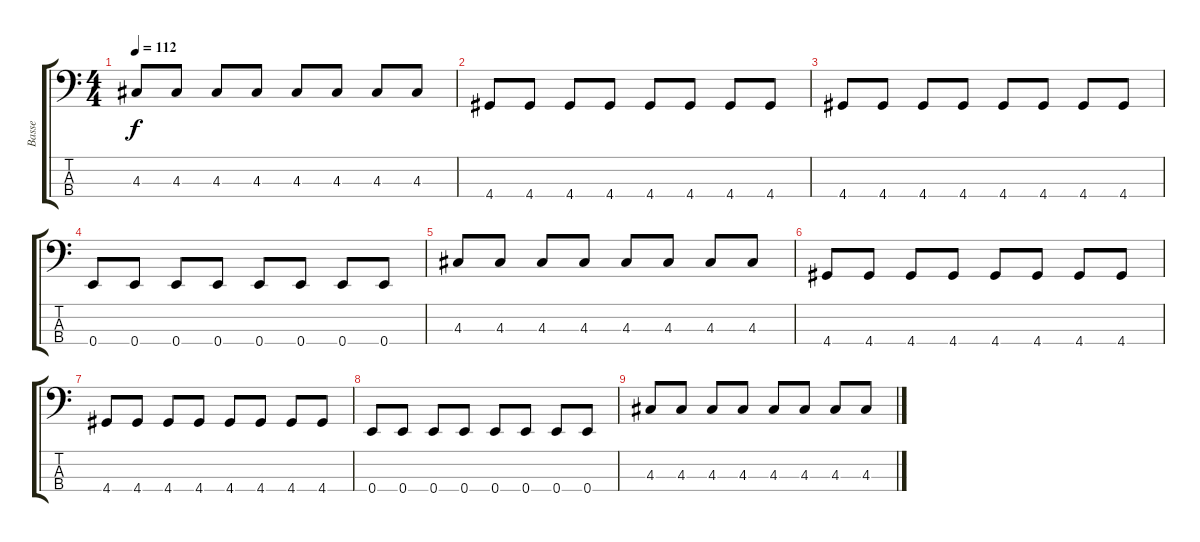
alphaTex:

\track ("Basse" "Basse") {instrument electricbasspick}
\staff {score tabs}
\tuning (G2 D2 A1 E1) {hide}
\ts (4 4)
\tempo 112
\clef f4
\ks c
4.3.8{dy f} 4.3.8 4.3.8 4.3.8 4.3.8 4.3.8 4.3.8 4.3.8 |
4.4.8 4.4.8 4.4.8 4.4.8 4.4.8 4.4.8 4.4.8 4.4.8 |
4.4.8 4.4.8 4.4.8 4.4.8 4.4.8 4.4.8 4.4.8 4.4.8 |
0.4.8 0.4.8 0.4.8 0.4.8 0.4.8 0.4.8 0.4.8 0.4.8 |
4.3.8 4.3.8 4.3.8 4.3.8 4.3.8 4.3.8 4.3.8 4.3.8 |
4.4.8 4.4.8 4.4.8 4.4.8 4.4.8 4.4.8 4.4.8 4.4.8 |
4.4.8 4.4.8 4.4.8 4.4.8 4.4.8 4.4.8 4.4.8 4.4.8 |
0.4.8 0.4.8 0.4.8 0.4.8 0.4.8 0.4.8 0.4.8 0.4.8 |
4.3.8 4.3.8 4.3.8 4.3.8 4.3.8 4.3.8 4.3.8 4.3.8
